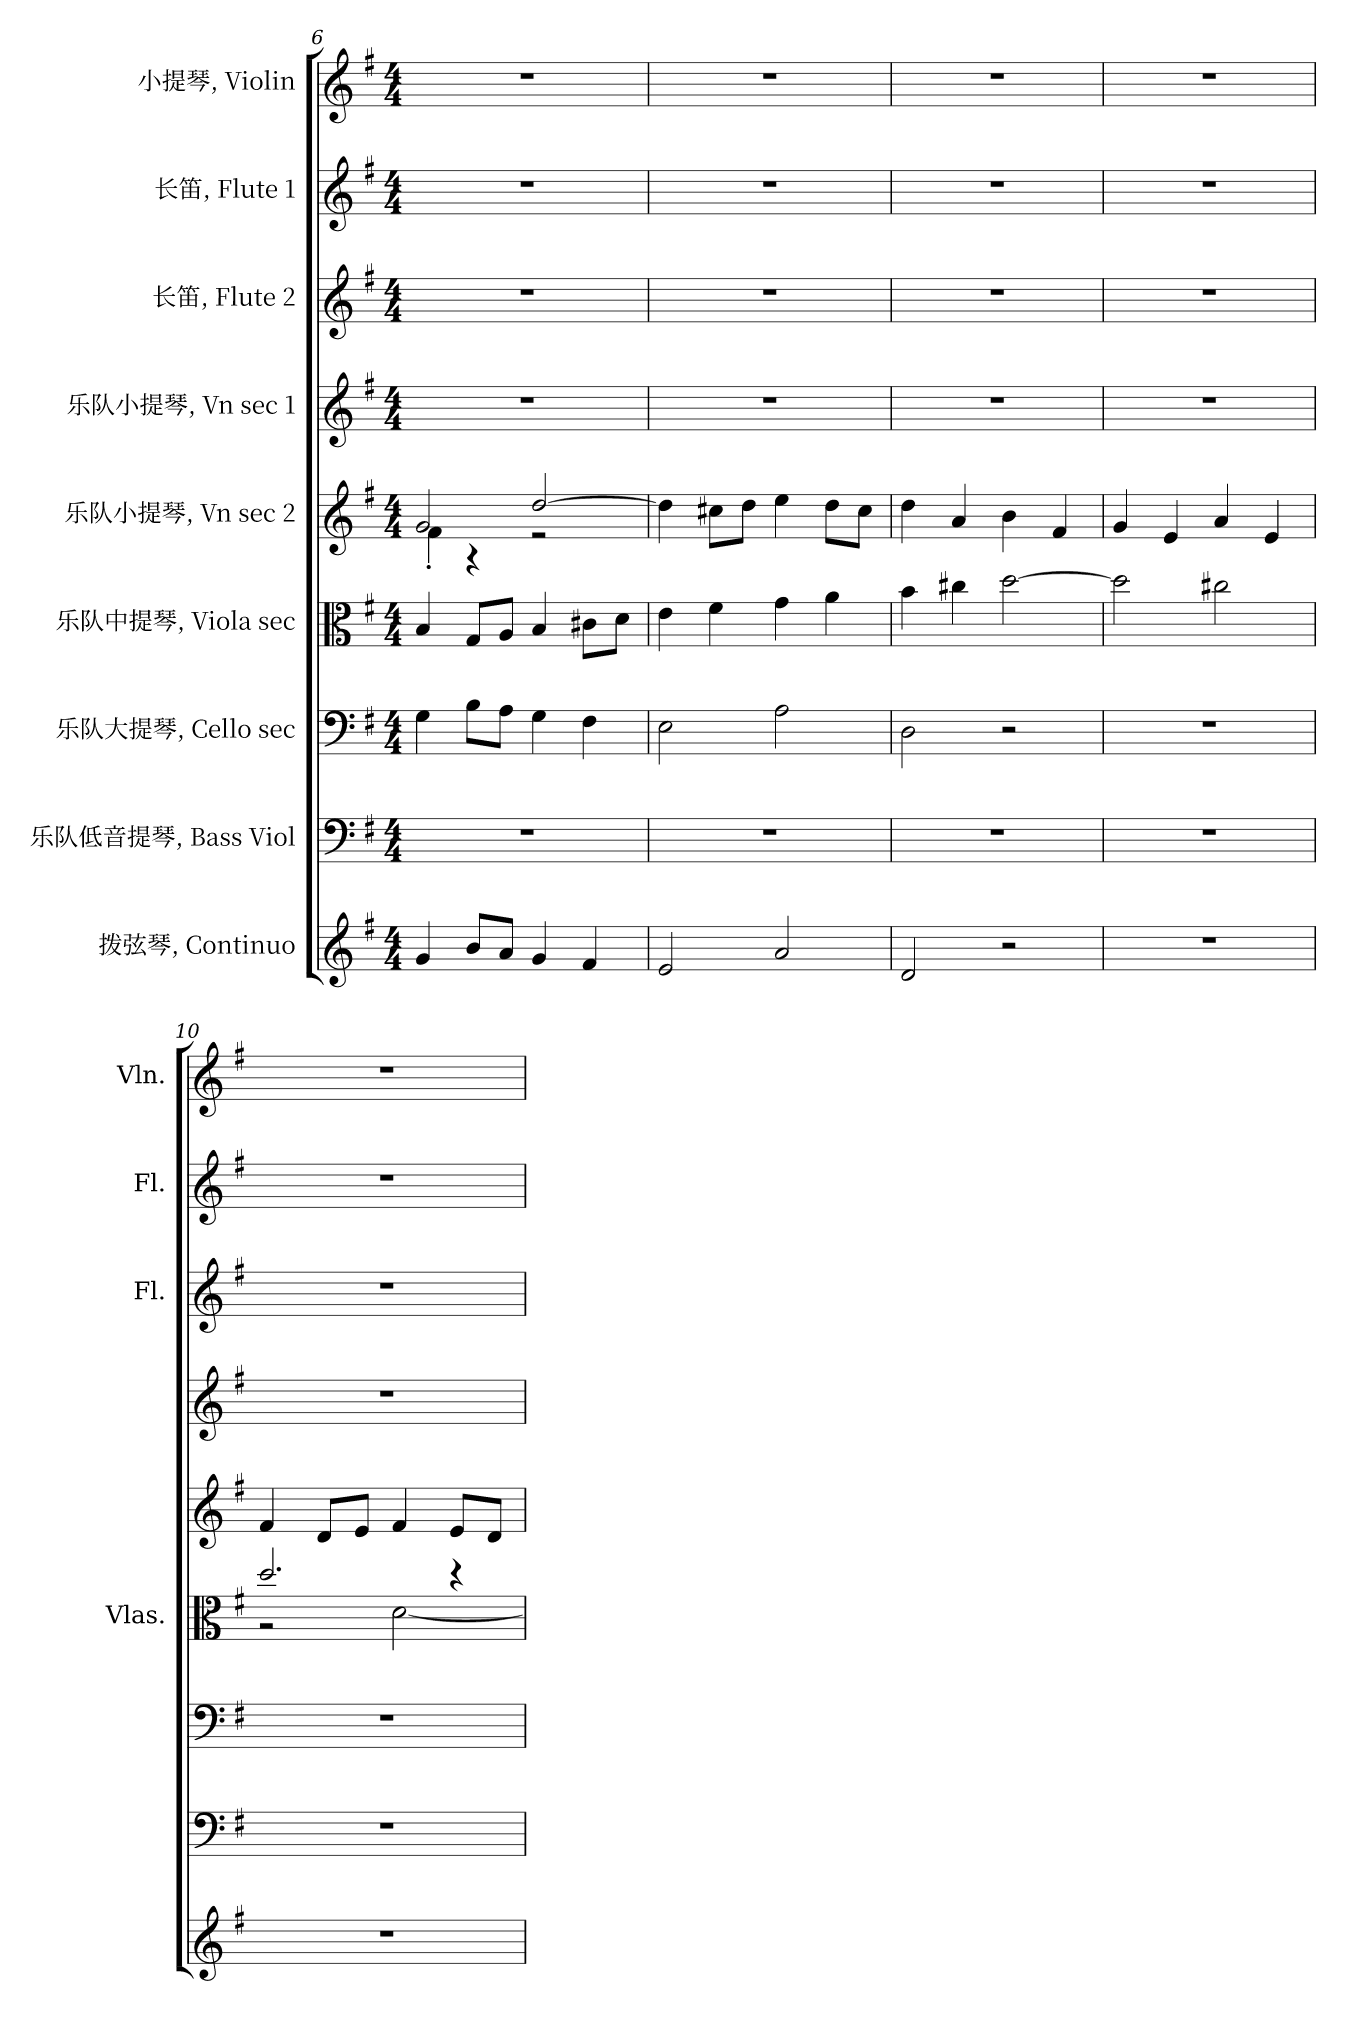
**kern	**kern	**kern	**kern	**kern	**kern	**kern	**kern	**kern
*part9	*part8	*part7	*part6	*part5	*part4	*part3	*part2	*part1
*staff9	*staff8	*staff7	*staff6	*staff5	*staff4	*staff3	*staff2	*staff1
*I"拨弦琴, Continuo	*I"乐队低音提琴, Bass Viol	*I"乐队大提琴, Cello sec	*I"乐队中提琴, Viola sec	*I"乐队小提琴, Vn sec 2	*I"乐队小提琴, Vn sec 1	*I"长笛, Flute 2	*I"长笛, Flute 1	*I"小提琴, Violin
*	*	*	*I'Vlas.	*	*	*I'Fl.	*I'Fl.	*I'Vln.
!!LO:PB:g=z
*clefG2	*clefF4	*clefF4	*clefC3	*clefG2	*clefG2	*clefG2	*clefG2	*clefG2
*	*ITrd7c12	*	*	*	*	*	*	*
*k[f#]	*k[f#]	*k[f#]	*k[f#]	*k[f#]	*k[f#]	*k[f#]	*k[f#]	*k[f#]
*M4/4	*M4/4	*M4/4	*M4/4	*M4/4	*M4/4	*M4/4	*M4/4	*M4/4
=6	=6	=6	=6	=6	=6	=6	=6	=6
*	*	*	*	*^	*	*	*	*
4g/	1r	4G\	4B/	2g/	4f#'\	1r	1r	1r	1r
8b/L	.	8B\L	8G/L	.	4r	.	.	.	.
8a/J	.	8A\J	8A/J	.	.	.	.	.	.
4g/	.	4G\	4B/	[2dd/	2r	.	.	.	.
4f#/	.	4F#\	8c#X\L	.	.	.	.	.	.
.	.	.	8d\J	.	.	.	.	.	.
*	*	*	*	*v	*v	*	*	*	*
=7	=7	=7	=7	=7	=7	=7	=7	=7
2e/	1r	2E\	4e\	4dd\]	1r	1r	1r	1r
.	.	.	4f#\	8cc#X\L	.	.	.	.
.	.	.	.	8dd\J	.	.	.	.
2a/	.	2A\	4g\	4ee\	.	.	.	.
.	.	.	4a\	8dd\L	.	.	.	.
.	.	.	.	8cc#\J	.	.	.	.
=8	=8	=8	=8	=8	=8	=8	=8	=8
2d/	1r	2D\	4b\	4dd\	1r	1r	1r	1r
.	.	.	4cc#X\	4a/	.	.	.	.
2r	.	2r	[2dd\	4b\	.	.	.	.
.	.	.	.	4f#/	.	.	.	.
=9	=9	=9	=9	=9	=9	=9	=9	=9
1r	1r	1r	2dd\]	4g/	1r	1r	1r	1r
.	.	.	.	4e/	.	.	.	.
.	.	.	2cc#X\	4a/	.	.	.	.
.	.	.	.	4e/	.	.	.	.
=10	=10	=10	=10	=10	=10	=10	=10	=10
*	*	*	*^	*	*	*	*	*
1r	1r	1r	2.dd/	2r	4f#/	1r	1r	1r	1r
.	.	.	.	.	8d/L	.	.	.	.
.	.	.	.	.	8e/J	.	.	.	.
.	.	.	.	[2d\	4f#/	.	.	.	.
.	.	.	4r	.	8e/L	.	.	.	.
.	.	.	.	.	8d/J	.	.	.	.
*	*	*	*v	*v	*	*	*	*	*
=	=	=	=	=	=	=	=	=
*-	*-	*-	*-	*-	*-	*-	*-	*-
